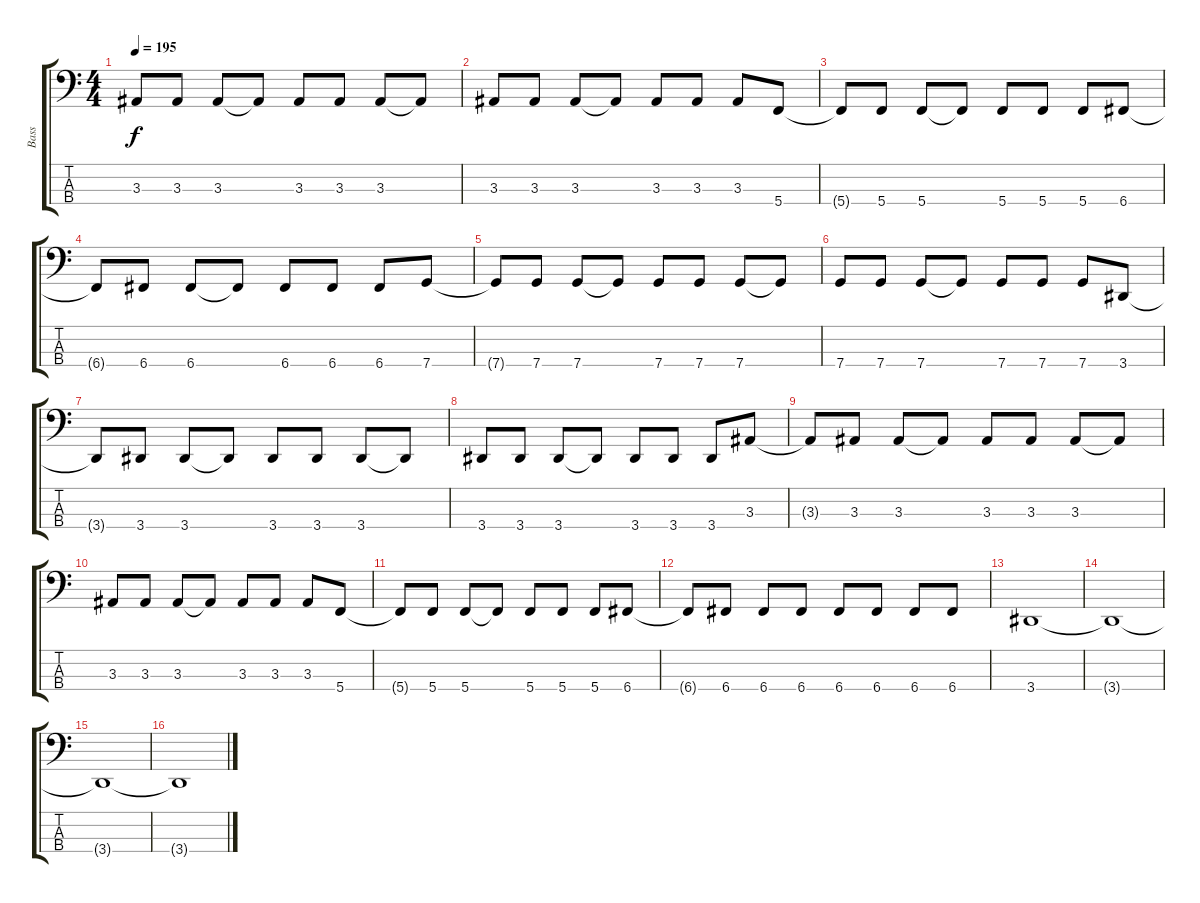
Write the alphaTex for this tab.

\track ("Bass" "Bass") {instrument electricbassfinger}
\staff {score tabs}
\tuning (F2 C2 G1 C1) {hide}
\ts (4 4)
\tempo 195
\clef f4
\ks c
3.3{t}.8{dy f} 3.3.8 3.3.8 3.3{t}.8 3.3.8 3.3.8 3.3.8 3.3{t}.8 |
3.3.8 3.3.8 3.3.8 3.3{t}.8 3.3.8 3.3.8 3.3.8 5.4.8 |
5.4{t}.8 5.4.8 5.4.8 5.4{t}.8 5.4.8 5.4.8 5.4.8 6.4.8 |
6.4{t}.8 6.4.8 6.4.8 6.4{t}.8 6.4.8 6.4.8 6.4.8 7.4.8 |
7.4{t}.8 7.4.8 7.4.8 7.4{t}.8 7.4.8 7.4.8 7.4.8 7.4{t}.8 |
7.4.8 7.4.8 7.4.8 7.4{t}.8 7.4.8 7.4.8 7.4.8 3.4.8 |
3.4{t}.8 3.4.8 3.4.8 3.4{t}.8 3.4.8 3.4.8 3.4.8 3.4{t}.8 |
3.4.8 3.4.8 3.4.8 3.4{t}.8 3.4.8 3.4.8 3.4.8 3.3.8 |
3.3{t}.8 3.3.8 3.3.8 3.3{t}.8 3.3.8 3.3.8 3.3.8 3.3{t}.8 |
3.3.8 3.3.8 3.3.8 3.3{t}.8 3.3.8 3.3.8 3.3.8 5.4.8 |
5.4{t}.8 5.4.8 5.4.8 5.4{t}.8 5.4.8 5.4.8 5.4.8 6.4.8 |
6.4{t}.8 6.4.8 6.4.8 6.4.8 6.4.8 6.4.8 6.4.8 6.4.8 |
3.4.1 |
3.4{t}.1 |
3.4{t}.1 |
3.4{t}.1
